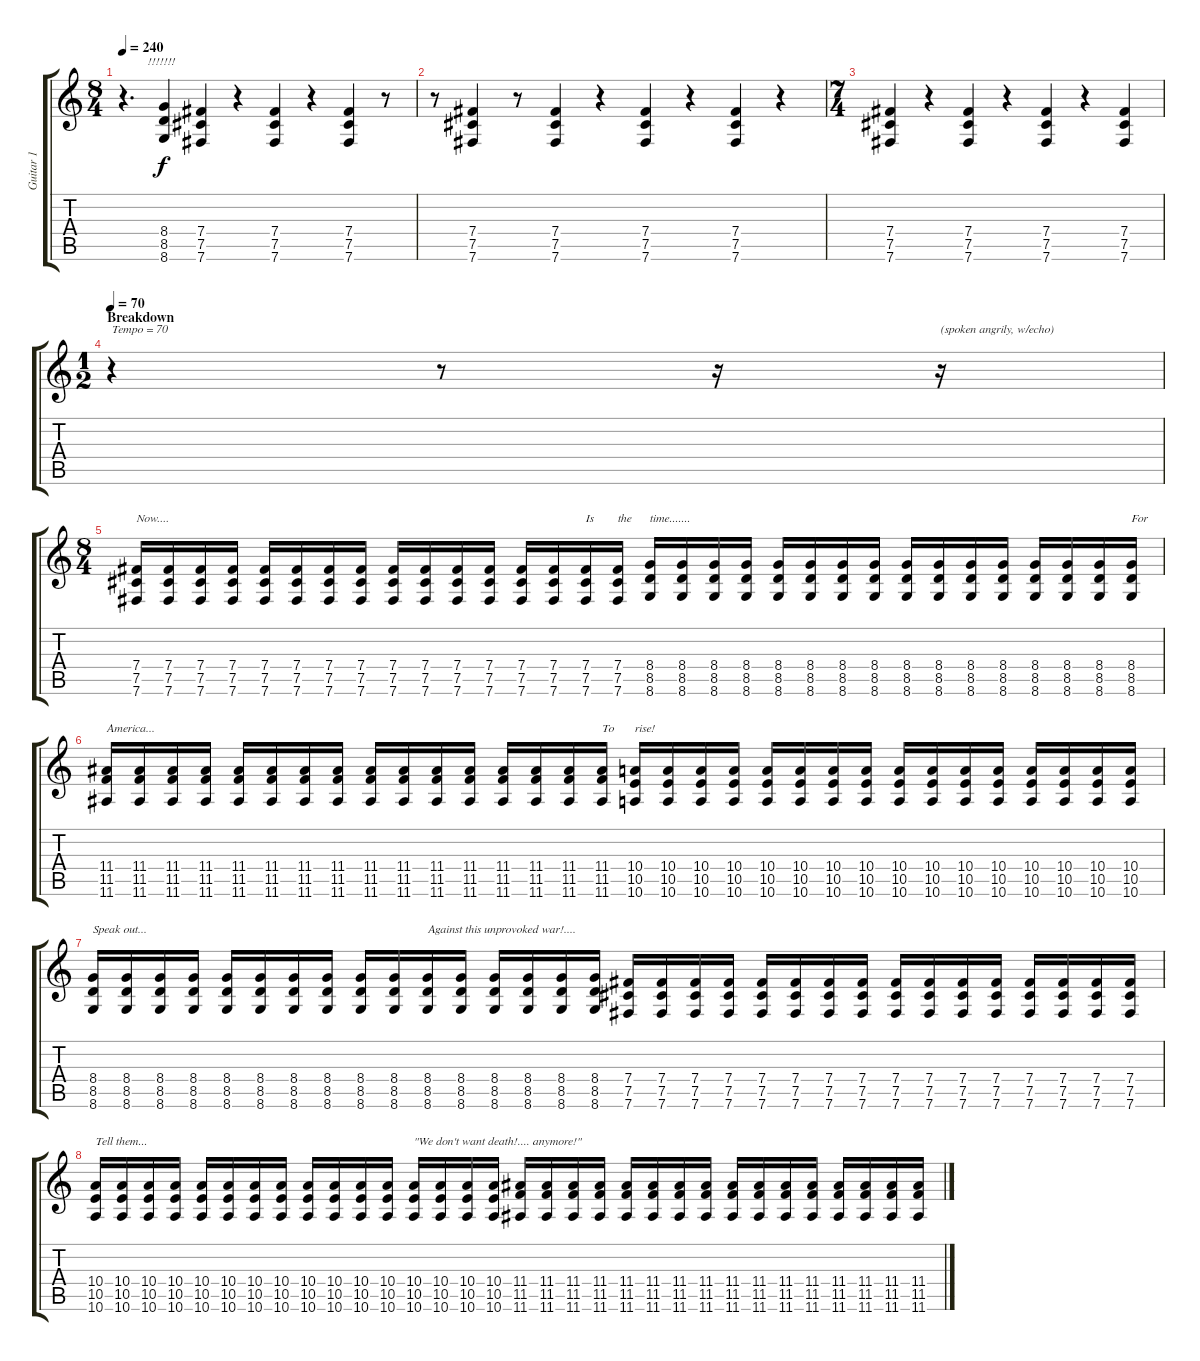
\track ("Guitar 1" "Guitar 1") {instrument overdrivenguitar}
\staff {score tabs}
\tuning (Db4 Ab3 E3 B2 Gb2 B1) {hide}
\ts (8 4)
\tempo 240
\clef g2
\ks c
r.4{d txt "        !!!!!!!" dy f} (8.4 8.5 8.6).4 (7.4 7.5 7.6).4 r.4 (7.4 7.5 7.6).4 r.4 (7.4 7.5 7.6).4 r.8 |
r.8 (7.4 7.5 7.6).4 r.8 (7.4 7.5 7.6).4 r.4 (7.4 7.5 7.6).4 r.4 (7.4 7.5 7.6).4 r.4 |
\ts (7 4)
(7.4 7.5 7.6).4 r.4 (7.4 7.5 7.6).4 r.4 (7.4 7.5 7.6).4 r.4 (7.4 7.5 7.6).4 |
\ts (1 2)
\section ("" "Breakdown")
\tempo 70
r.4{txt "Tempo = 70"} r.8 r.16 r.16{txt "(spoken angrily, w/echo)"} |
\ts (8 4)
(7.4 7.5 7.6).16{txt "Now...."} (7.4 7.5 7.6).16 (7.4 7.5 7.6).16 (7.4 7.5 7.6).16 (7.4 7.5 7.6).16 (7.4 7.5 7.6).16 (7.4 7.5 7.6).16 (7.4 7.5 7.6).16 (7.4 7.5 7.6).16 (7.4 7.5 7.6).16 (7.4 7.5 7.6).16 (7.4 7.5 7.6).16 (7.4 7.5 7.6).16 (7.4 7.5 7.6).16 (7.4 7.5 7.6).16{txt "Is"} (7.4 7.5 7.6).16{txt "the"} (8.4 8.5 8.6).16{txt "time......."} (8.4 8.5 8.6).16 (8.4 8.5 8.6).16 (8.4 8.5 8.6).16 (8.4 8.5 8.6).16 (8.4 8.5 8.6).16 (8.4 8.5 8.6).16 (8.4 8.5 8.6).16 (8.4 8.5 8.6).16 (8.4 8.5 8.6).16 (8.4 8.5 8.6).16 (8.4 8.5 8.6).16 (8.4 8.5 8.6).16 (8.4 8.5 8.6).16 (8.4 8.5 8.6).16 (8.4 8.5 8.6).16{txt "For"} |
(11.4 11.5 11.6).16{txt "America..."} (11.4 11.5 11.6).16 (11.4 11.5 11.6).16 (11.4 11.5 11.6).16 (11.4 11.5 11.6).16 (11.4 11.5 11.6).16 (11.4 11.5 11.6).16 (11.4 11.5 11.6).16 (11.4 11.5 11.6).16 (11.4 11.5 11.6).16 (11.4 11.5 11.6).16 (11.4 11.5 11.6).16 (11.4 11.5 11.6).16 (11.4 11.5 11.6).16 (11.4 11.5 11.6).16 (11.4 11.5 11.6).16{txt "To "} (10.4 10.5 10.6).16{txt "rise!"} (10.4 10.5 10.6).16 (10.4 10.5 10.6).16 (10.4 10.5 10.6).16 (10.4 10.5 10.6).16 (10.4 10.5 10.6).16 (10.4 10.5 10.6).16 (10.4 10.5 10.6).16 (10.4 10.5 10.6).16 (10.4 10.5 10.6).16 (10.4 10.5 10.6).16 (10.4 10.5 10.6).16 (10.4 10.5 10.6).16 (10.4 10.5 10.6).16 (10.4 10.5 10.6).16 (10.4 10.5 10.6).16 |
(8.4 8.5 8.6).16{txt "Speak out..."} (8.4 8.5 8.6).16 (8.4 8.5 8.6).16 (8.4 8.5 8.6).16 (8.4 8.5 8.6).16 (8.4 8.5 8.6).16 (8.4 8.5 8.6).16 (8.4 8.5 8.6).16 (8.4 8.5 8.6).16 (8.4 8.5 8.6).16 (8.4 8.5 8.6).16{txt "Against this unprovoked war!...."} (8.4 8.5 8.6).16 (8.4 8.5 8.6).16 (8.4 8.5 8.6).16 (8.4 8.5 8.6).16 (8.4 8.5 8.6).16 (7.4 7.5 7.6).16 (7.4 7.5 7.6).16 (7.4 7.5 7.6).16 (7.4 7.5 7.6).16 (7.4 7.5 7.6).16 (7.4 7.5 7.6).16 (7.4 7.5 7.6).16 (7.4 7.5 7.6).16 (7.4 7.5 7.6).16 (7.4 7.5 7.6).16 (7.4 7.5 7.6).16 (7.4 7.5 7.6).16 (7.4 7.5 7.6).16 (7.4 7.5 7.6).16 (7.4 7.5 7.6).16 (7.4 7.5 7.6).16 |
(10.4 10.5 10.6).16{txt "Tell them..."} (10.4 10.5 10.6).16 (10.4 10.5 10.6).16 (10.4 10.5 10.6).16 (10.4 10.5 10.6).16 (10.4 10.5 10.6).16 (10.4 10.5 10.6).16 (10.4 10.5 10.6).16 (10.4 10.5 10.6).16 (10.4 10.5 10.6).16 (10.4 10.5 10.6).16 (10.4 10.5 10.6).16 (10.4 10.5 10.6).16{txt "\"We don't want death!.... anymore!\""} (10.4 10.5 10.6).16 (10.4 10.5 10.6).16 (10.4 10.5 10.6).16 (11.4 11.5 11.6).16 (11.4 11.5 11.6).16 (11.4 11.5 11.6).16 (11.4 11.5 11.6).16 (11.4 11.5 11.6).16 (11.4 11.5 11.6).16 (11.4 11.5 11.6).16 (11.4 11.5 11.6).16 (11.4 11.5 11.6).16 (11.4 11.5 11.6).16 (11.4 11.5 11.6).16 (11.4 11.5 11.6).16 (11.4 11.5 11.6).16 (11.4 11.5 11.6).16 (11.4 11.5 11.6).16 (11.4 11.5 11.6).16
